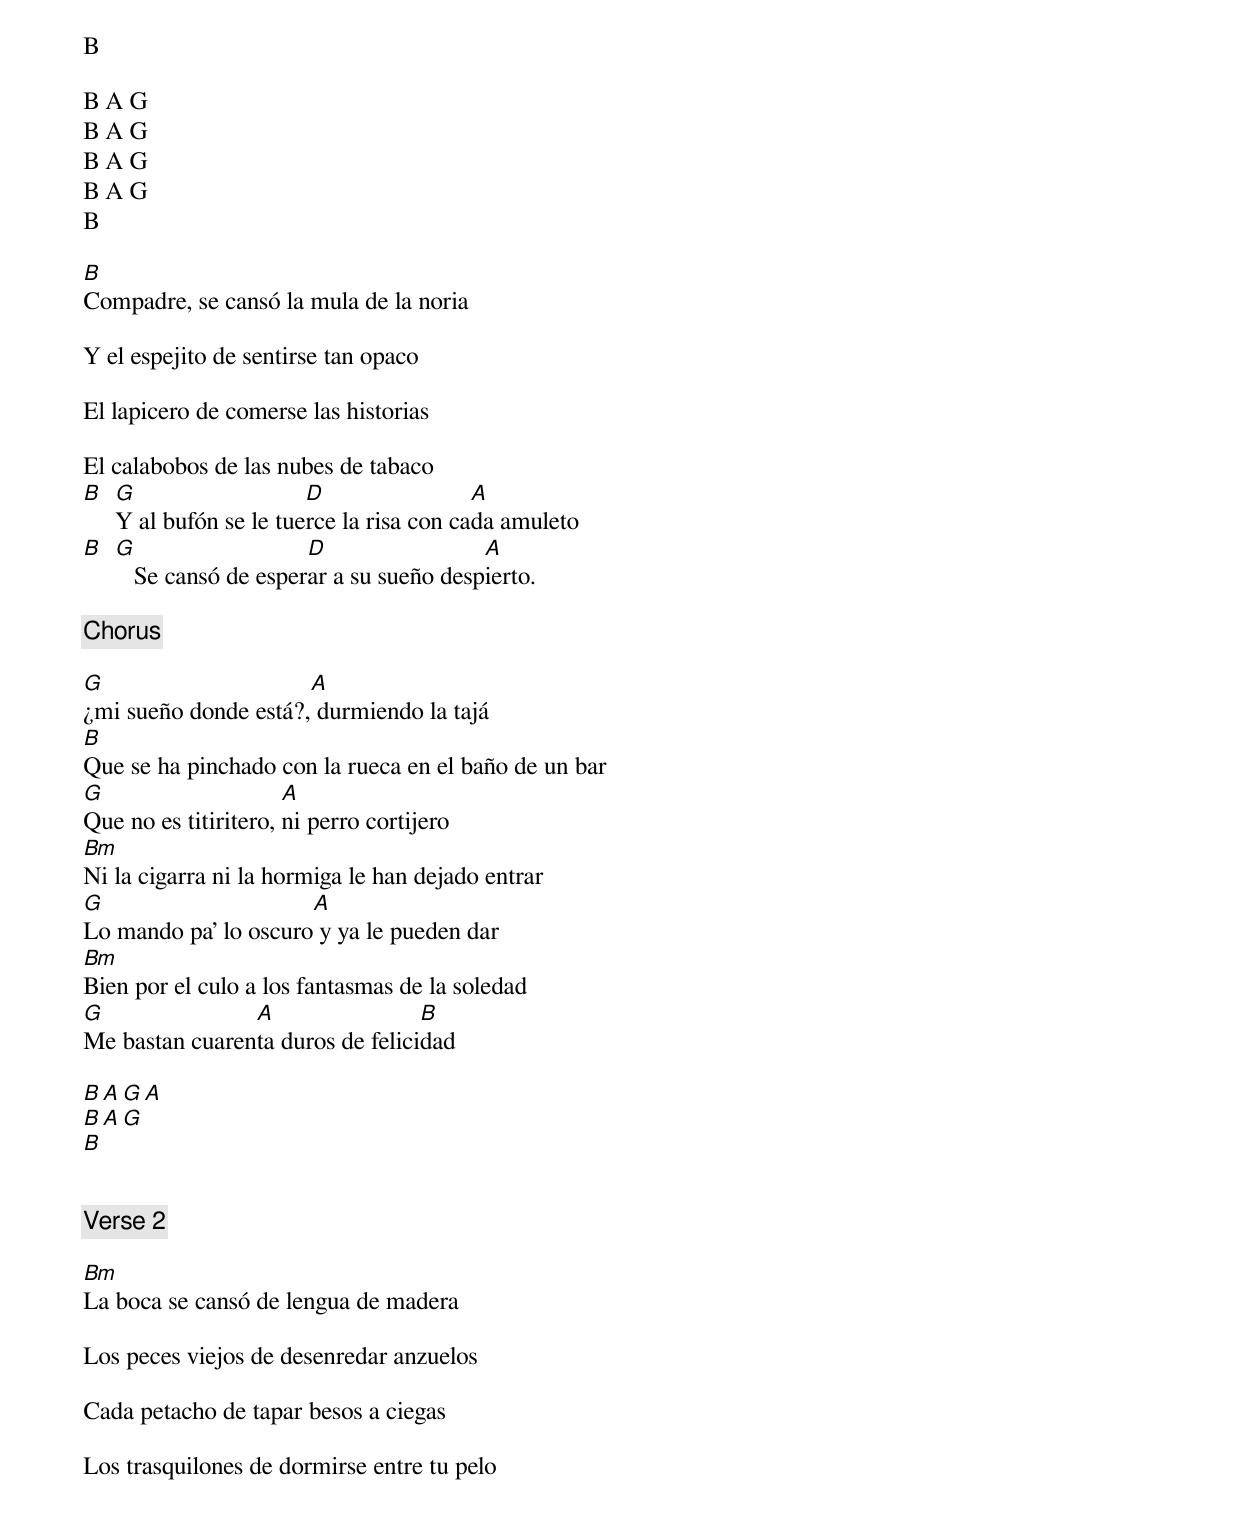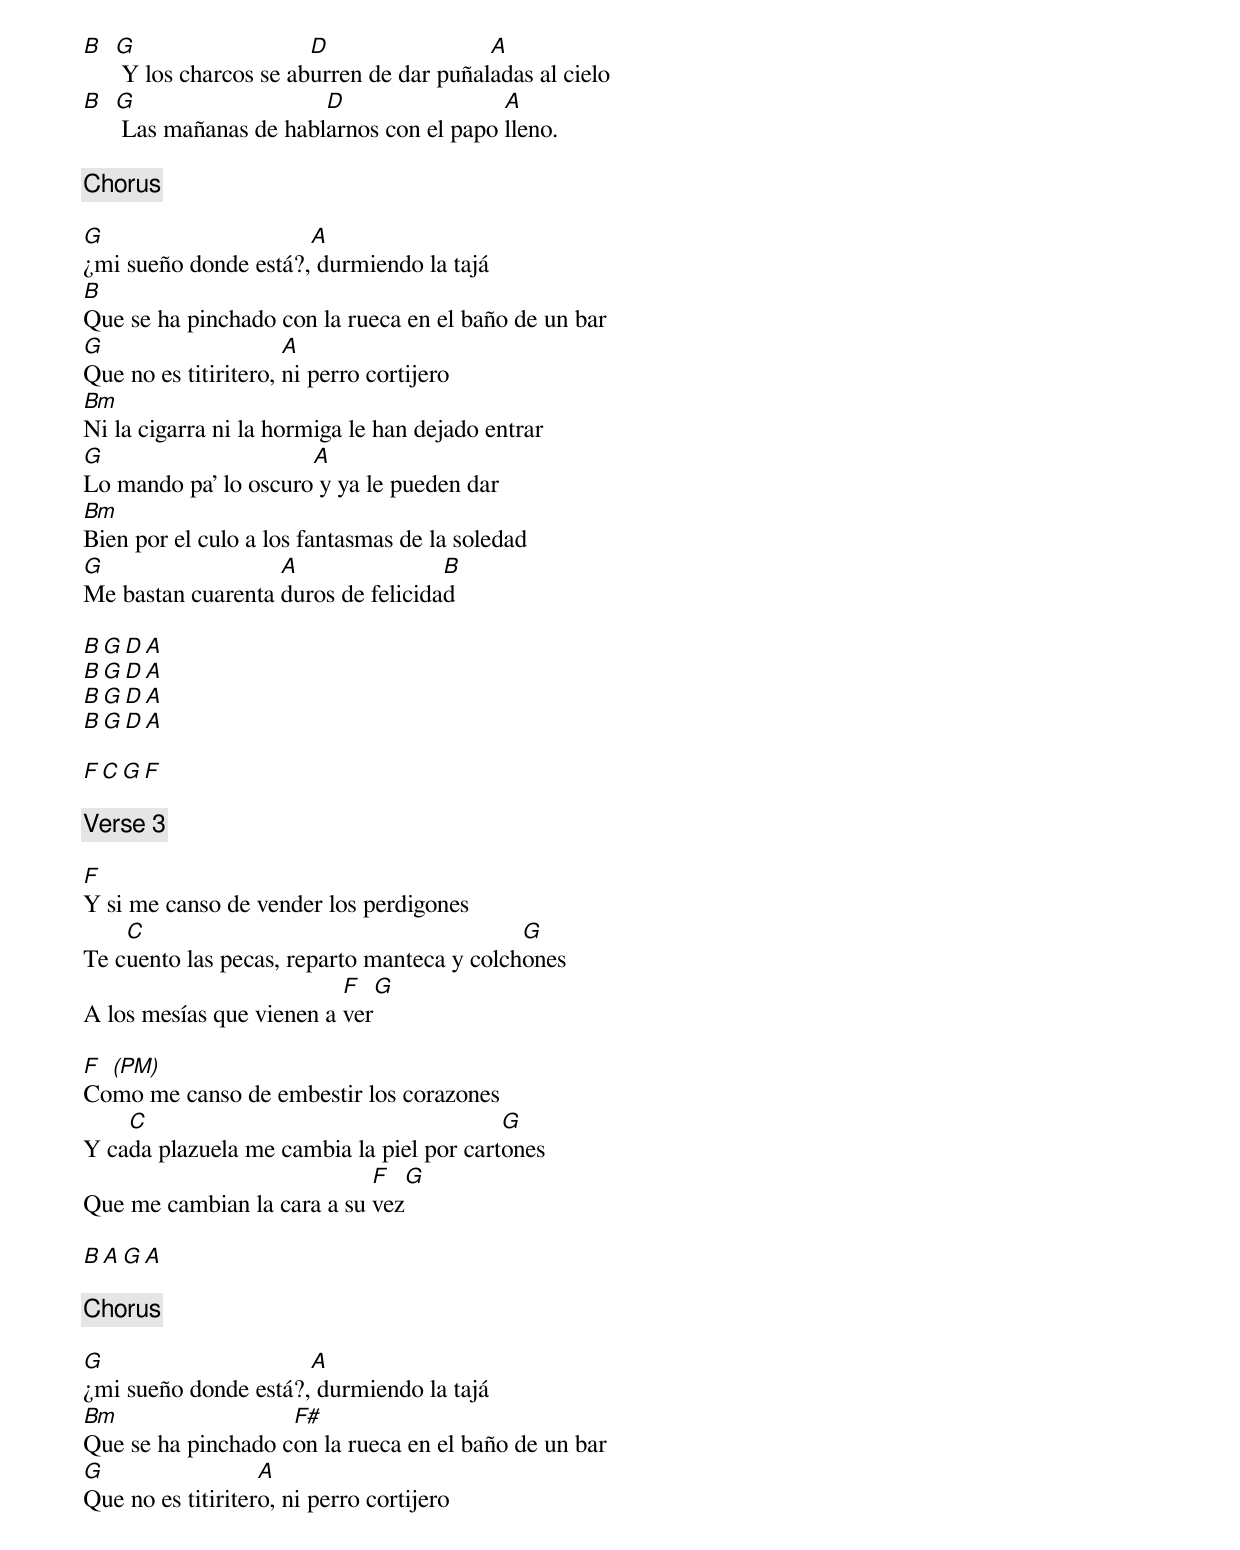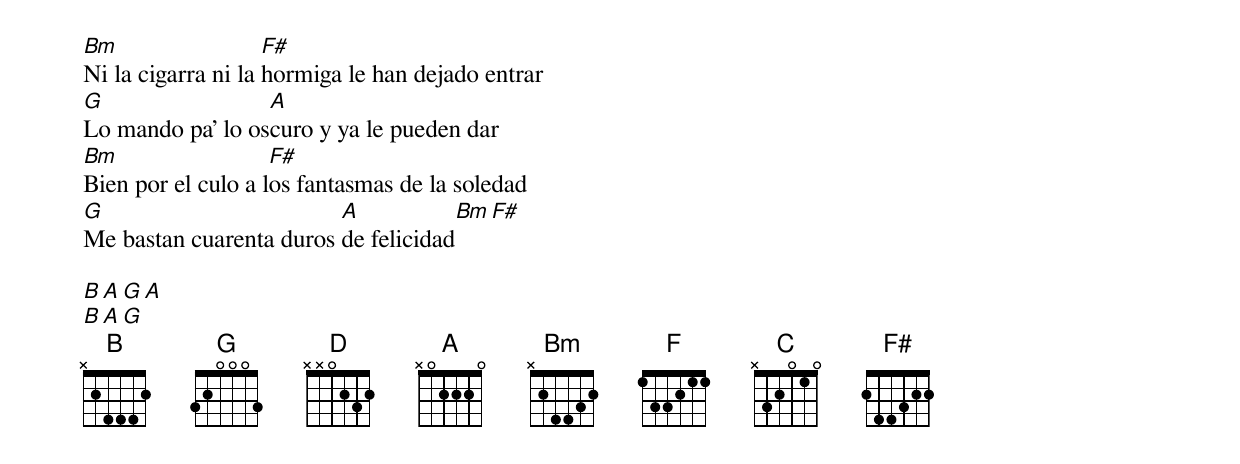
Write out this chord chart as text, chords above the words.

B

B A G
B A G
B A G
B A G
B

B
Compadre, se cansó la mula de la noria

Y el espejito de sentirse tan opaco

El lapicero de comerse las historias

El calabobos de las nubes de tabaco
B G                   D                 A
  Y al bufón se le tuerce la risa con cada amuleto
B G                   D                 A
     Se cansó de esperar a su sueño despierto.

[Chorus]

G                     A
¿mi sueño donde está?, durmiendo la tajá
B
Que se ha pinchado con la rueca en el baño de un bar
G                     A
Que no es titiritero, ni perro cortijero
Bm
Ni la cigarra ni la hormiga le han dejado entrar
G                     A
Lo mando pa' lo oscuro y ya le pueden dar
Bm
Bien por el culo a los fantasmas de la soledad
G               A                 B
Me bastan cuarenta duros de felicidad

B A G A
B A G
B


[Verse 2]

Bm
La boca se cansó de lengua de madera

Los peces viejos de desenredar anzuelos

Cada petacho de tapar besos a ciegas

Los trasquilones de dormirse entre tu pelo
B G                   D                 A
   Y los charcos se aburren de dar puñaladas al cielo
B G                   D                 A
   Las mañanas de hablarnos con el papo lleno.

[Chorus]

G                     A
¿mi sueño donde está?, durmiendo la tajá
B
Que se ha pinchado con la rueca en el baño de un bar
G                     A
Que no es titiritero, ni perro cortijero
Bm
Ni la cigarra ni la hormiga le han dejado entrar
G                     A
Lo mando pa' lo oscuro y ya le pueden dar
Bm
Bien por el culo a los fantasmas de la soledad
G                  A                B
Me bastan cuarenta duros de felicidad

B G D A
B G D A
B G D A
B G D A

F C G F

[Verse 3]

F
Y si me canso de vender los perdigones
    C                                       G
Te cuento las pecas, reparto manteca y colchones
                          F  G
A los mesías que vienen a ver

F (PM)
Como me canso de embestir los corazones
    C                                     G
Y cada plazuela me cambia la piel por cartones
                            F   G
Que me cambian la cara a su vez

B A G A

[Chorus]

G                     A
¿mi sueño donde está?, durmiendo la tajá
Bm                  F#
Que se ha pinchado con la rueca en el baño de un bar
G                  A
Que no es titiritero, ni perro cortijero
Bm                  F#
Ni la cigarra ni la hormiga le han dejado entrar
G                 A
Lo mando pa' lo oscuro y ya le pueden dar
Bm                  F#
Bien por el culo a los fantasmas de la soledad
G                        A             Bm F#
Me bastan cuarenta duros de felicidad

B A G A
B A G
